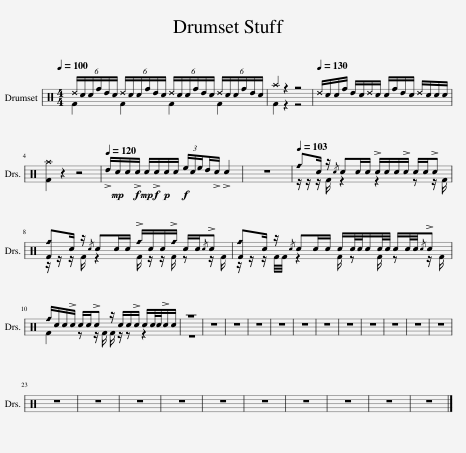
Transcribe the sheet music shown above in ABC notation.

X:1
%%score [ 1 ] [ ] ( 2 3 )
L:1/8
Q:1/4=100
M:4/4
I:linebreak $
K:C
V:1 treble
V:2 perc
K:none
V:3 perc
K:none
V:1
 z8 | z8 |[Q:1/4=130] z8 |$ z8 |[Q:1/4=120] z8 | %5
 z8 |[Q:1/4=103] z8 |$ z8 | z8 |$ z8 | %10
 z8 | z8 | z8 | z8 | z8 | %15
 z8 | z8 | z8 | z8 | z8 | %20
 z8 | z8 |$ z8 | z8 | z8 | %25
 z8 | z8 | z8 | z8 | z8 | %30
 z8 | z8 |] %32
V:2
 (6:4:6^d/c/c/f/d/c/ (6:4:6^d/c/c/f/d/c/ (6:4:6^d/c/c/f/d/c/ (6:4:6^d/c/c/f/d/c/ | ^a2 z2 z4 | ^d/c/c/f/ d/c/^d/c/ c/f/d/c/ ^d/c/c/c/ |$ [F^a]2 z2 z4 | !>!d/!mp!c/c/!f!!>!c/!mp! c/!f!!>!c/!p!c/c/!f! (3e/c/e/d/!>!c/ !>!c2 | %5
 z8 | _fc/ z/{/c} cc/c/ !>!c/c/c/!>!c/ c/c/!>!c |$ [F_f]c/ z/{/c} cc/c/ !>!_f/c/c/!>!_f/ c/c/{/c}!>!c | [F_f]c/ z/{/c} cc/c/ c/c/4c/4c/c/4c/4 c/c/4c/4{/c}!>!c |$ _f/c/c/!>!c/ c/c/!>!c z/ c/c/!>!c/ c/c/4c/4!>!c/c/ | %10
 z8 | z8 | z8 | z8 | z8 | %15
 z8 | z8 | z8 | z8 | z8 | %20
 z8 | z8 |$ z8 | z8 | z8 | %25
 z8 | z8 | z8 | z8 | z8 | %30
 z8 | z8 |] %32
V:3
 F2 F2 F2 F2 | F2 z2 z4 | x8 |$ x8 | x8 | %5
 x8 | z/ z/ z/ F/ z2 z2 z z/ F/ |$ z/ z/ z/ F/ z2 F/ z/ z/ F/ z z/ F/ | z/ z/ z/ F/4F/4 z2 F/ z F/ z z/ F/ |$ F2 z z/ F/ F/ z/ z z2 | %10
 z8 | x8 | x8 | x8 | x8 | %15
 x8 | x8 | x8 | x8 | x8 | %20
 x8 | x8 |$ x8 | x8 | x8 | %25
 x8 | x8 | x8 | x8 | x8 | %30
 x8 | x8 |] %32
